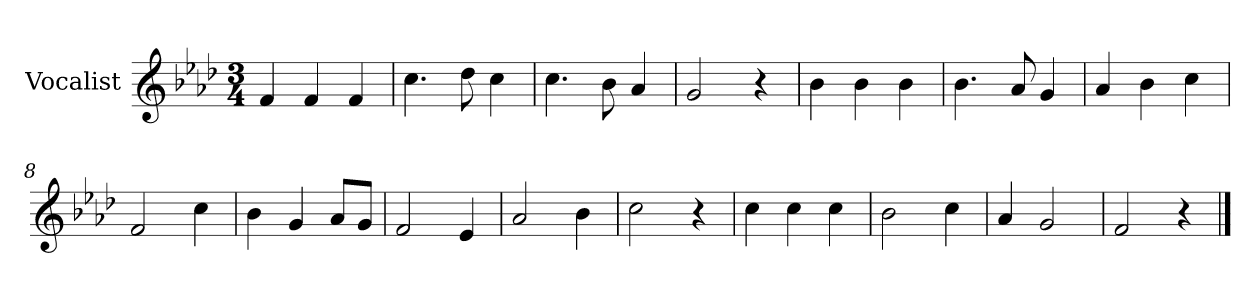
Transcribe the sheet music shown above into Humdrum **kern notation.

**kern
*part1
*staff1
*I"Vocalist
*k[b-e-a-d-]
*f:
*M3/4
=1
4f
4f
4f
=2
4.cc
8dd-
4cc
=3
4.cc
8b-
4a-
=4
2g
4r
=5
4b-
4b-
4b-
=6
4.b-
8a-
4g
=7
4a-
4b-
4cc
=8
2f
4cc
=9
4b-
4g
8a-L
8gJ
=10
2f
4e-
=11
2a-
4b-
=12
2cc
4r
=13
4cc
4cc
4cc
=14
2b-
4cc
=15
4a-
2g
=16
2f
4r
==
*-
